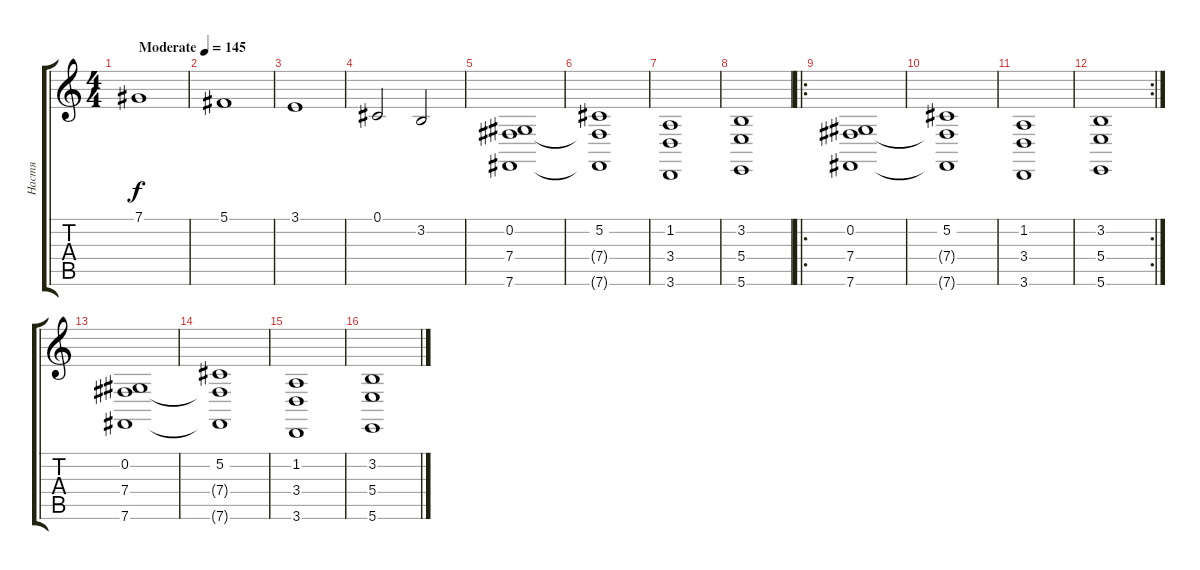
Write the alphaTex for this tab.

\track ("Настя" "Настя") {instrument stringensemble2}
\staff {score tabs}
\tuning (Db4 Ab3 E3 B2 Gb2 B1) {hide}
\ts (4 4)
\tempo (145 "Moderate")
\clef g2
\ks c
7.1.1{dy f instrument stringensemble2} |
5.1.1 |
3.1.1 |
0.1.2 3.2.2 |
(0.2 7.4 7.6).1 |
(5.2 7.4{t} 7.6{t}).1 |
(1.2 3.4 3.6).1 |
(3.2 5.4 5.6).1 |
\ro
(0.2 7.4 7.6).1 |
(5.2 7.4{t} 7.6{t}).1 |
(1.2 3.4 3.6).1 |
\rc 2
(3.2 5.4 5.6).1 |
(0.2 7.4 7.6).1 |
(5.2 7.4{t} 7.6{t}).1 |
(1.2 3.4 3.6).1 |
(3.2 5.4 5.6).1
